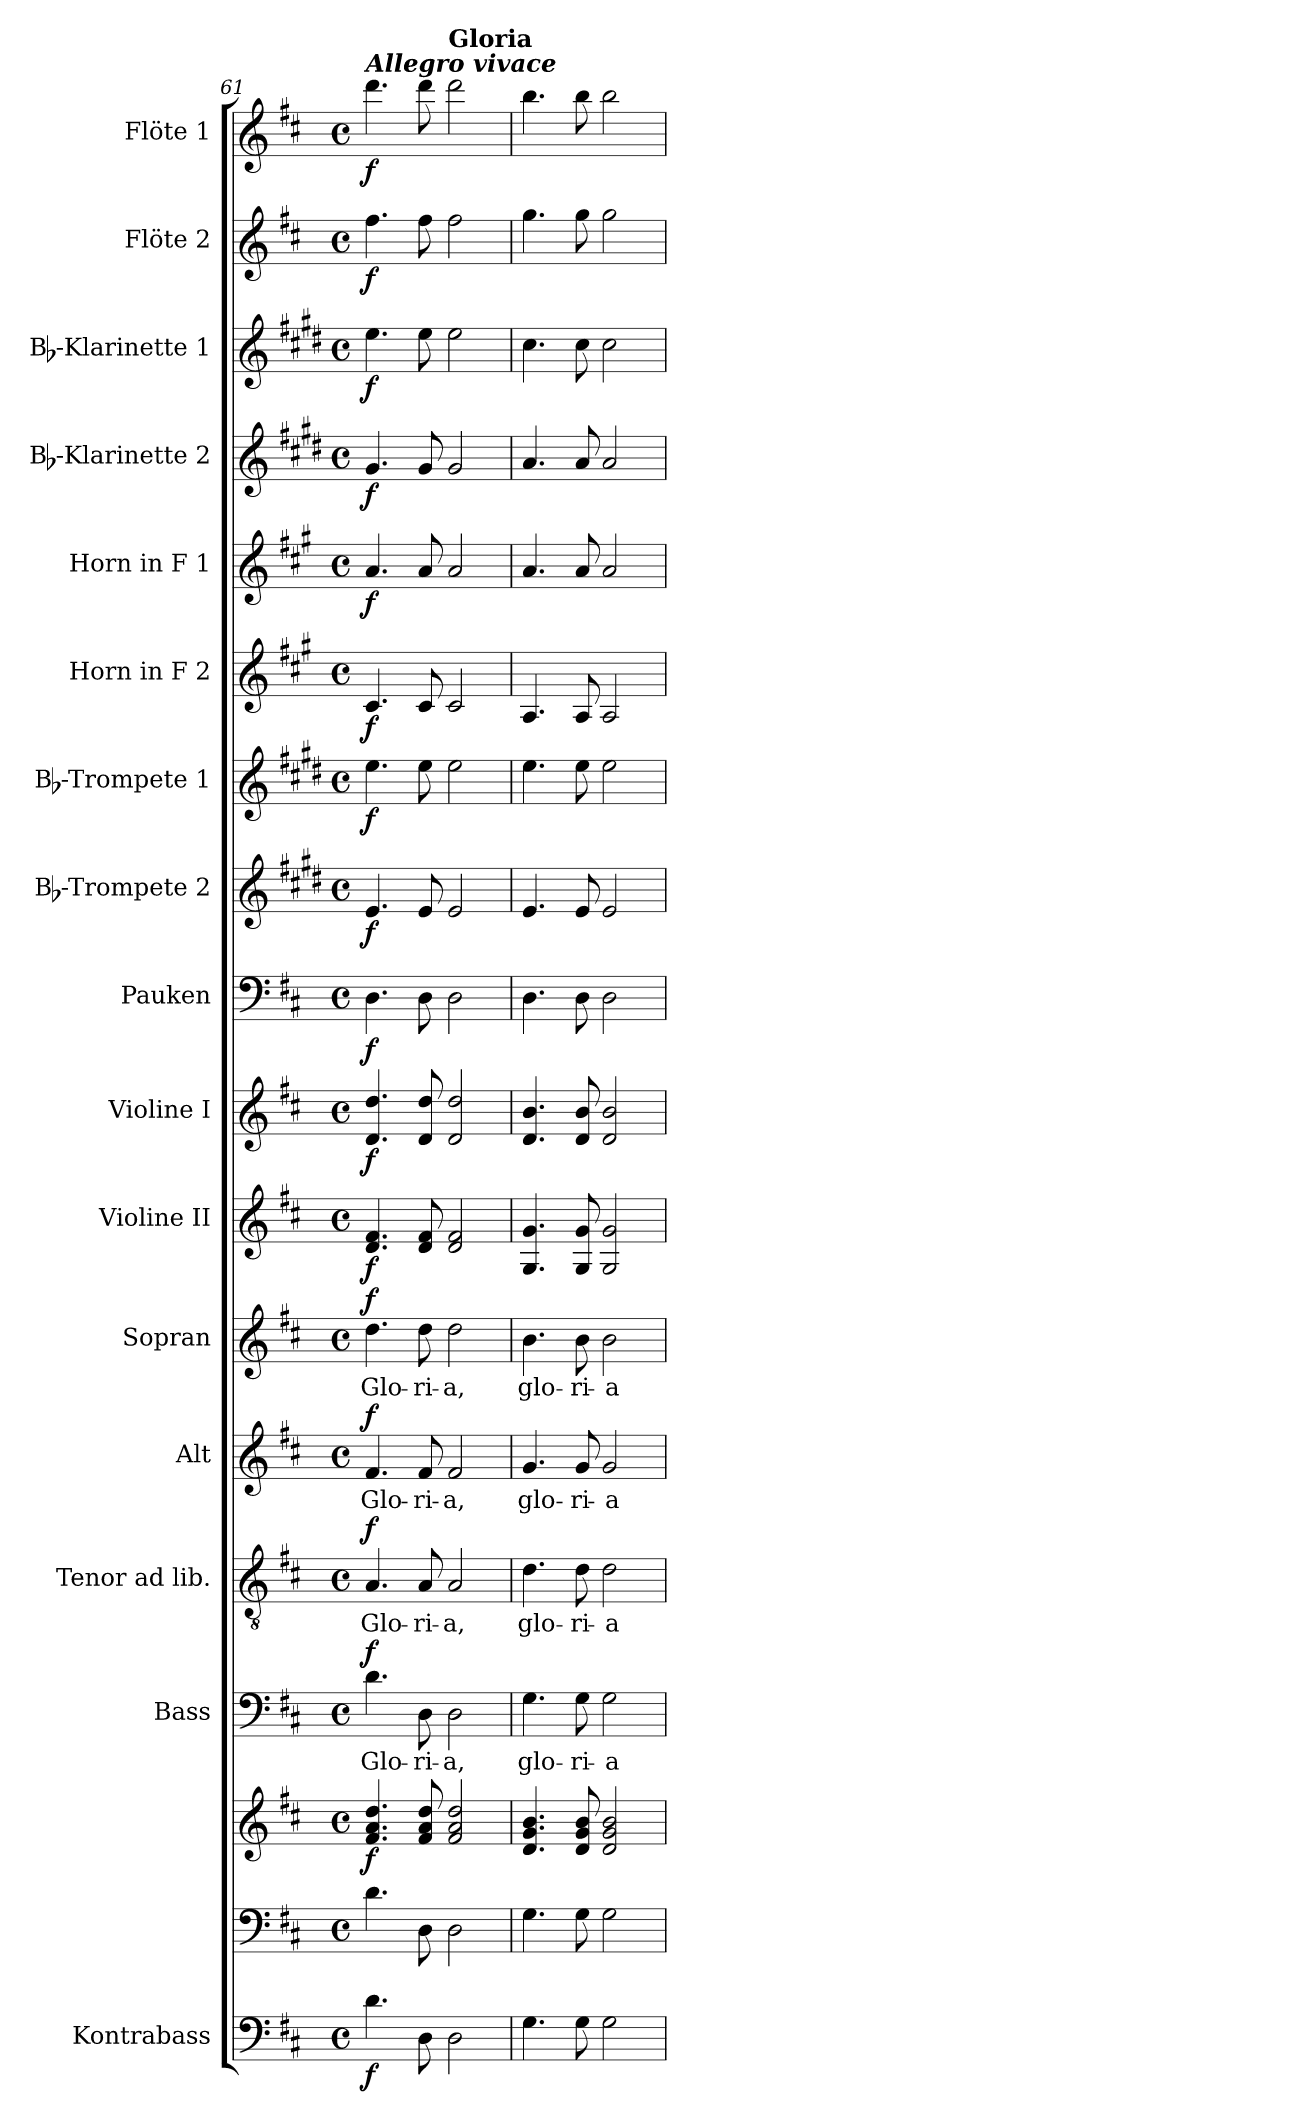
**kern	**dynam	**kern	**kern	**dynam	**kern	**text	**dynam	**kern	**text	**dynam	**kern	**text	**dynam	**kern	**text	**dynam	**kern	**dynam	**kern	**dynam	**kern	**dynam	**kern	**dynam	**kern	**dynam	**kern	**dynam	**kern	**dynam	**kern	**dynam	**kern	**dynam	**kern	**dynam	**kern	**dynam
*part17	*part17	*part16	*part16	*part16	*part15	*part15	*part15	*part14	*part14	*part14	*part13	*part13	*part13	*part12	*part12	*part12	*part11	*part11	*part10	*part10	*part9	*part9	*part8	*part8	*part7	*part7	*part6	*part6	*part5	*part5	*part4	*part4	*part3	*part3	*part2	*part2	*part1	*part1
*staff18	*staff18	*staff17	*staff16	*staff16/17	*staff15	*staff15	*staff15	*staff14	*staff14	*staff14	*staff13	*staff13	*staff13	*staff12	*staff12	*staff12	*staff11	*staff11	*staff10	*staff10	*staff9	*staff9	*staff8	*staff8	*staff7	*staff7	*staff6	*staff6	*staff5	*staff5	*staff4	*staff4	*staff3	*staff3	*staff2	*staff2	*staff1	*staff1
*I"Kontrabass	*	*	*	*	*I"Bass	*	*	*I"Tenor ad lib.	*	*	*I"Alt	*	*	*I"Sopran	*	*	*I"Violine II	*	*I"Violine I	*	*I"Pauken	*	*I"Bb-Trompete 2	*	*I"Bb-Trompete 1	*	*I"Horn in F 2	*	*I"Horn in F 1	*	*I"Bb-Klarinette 2	*	*I"Bb-Klarinette 1	*	*I"Flöte 2	*	*I"Flöte 1	*
*I'Kb.	*	*	*	*	*I'B.	*	*	*I'T.	*	*	*I'A.	*	*	*I'S.	*	*	*I'Vl. II	*	*I'Vl. I	*	*I'Pk.	*	*I'Bb Trp. 2	*	*I'Bb Trp. 1	*	*	*	*	*	*I'Bb Kl. 2	*	*I'Bb Kl. 1	*	*I'Fl. 2	*	*I'Fl. 1	*
!!LO:PB:g=z
*clefF4	*	*clefF4	*clefG2	*	*clefF4	*	*	*clefGv2	*	*	*clefG2	*	*	*clefG2	*	*	*clefG2	*	*clefG2	*	*clefF4	*	*clefG2	*	*clefG2	*	*clefG2	*	*clefG2	*	*clefG2	*	*clefG2	*	*clefG2	*	*clefG2	*
*ITrd7c12	*	*	*	*	*	*	*	*	*	*	*	*	*	*	*	*	*	*	*	*	*	*	*ITrd1c2	*	*ITrd1c2	*	*ITrd4c7	*	*ITrd4c7	*	*ITrd1c2	*	*ITrd1c2	*	*	*	*	*
*k[f#c#]	*	*k[f#c#]	*k[f#c#]	*	*k[f#c#]	*	*	*k[f#c#]	*	*	*k[f#c#]	*	*	*k[f#c#]	*	*	*k[f#c#]	*	*k[f#c#]	*	*k[f#c#]	*	*k[f#c#]	*	*k[f#c#]	*	*k[f#c#]	*	*k[f#c#]	*	*k[f#c#]	*	*k[f#c#]	*	*k[f#c#]	*	*k[f#c#]	*
*D:	*	*D:	*D:	*	*D:	*	*	*D:	*	*	*D:	*	*	*D:	*	*	*D:	*	*D:	*	*D:	*	*D:	*	*D:	*	*D:	*	*D:	*	*D:	*	*D:	*	*D:	*	*D:	*
*M4/4	*	*M4/4	*M4/4	*	*M4/4	*	*	*M4/4	*	*	*M4/4	*	*	*M4/4	*	*	*M4/4	*	*M4/4	*	*M4/4	*	*M4/4	*	*M4/4	*	*M4/4	*	*M4/4	*	*M4/4	*	*M4/4	*	*M4/4	*	*M4/4	*
*met(c)	*	*met(c)	*met(c)	*	*met(c)	*	*	*met(c)	*	*	*met(c)	*	*	*met(c)	*	*	*met(c)	*	*met(c)	*	*met(c)	*	*met(c)	*	*met(c)	*	*met(c)	*	*met(c)	*	*met(c)	*	*met(c)	*	*met(c)	*	*met(c)	*
=61	=61	=61	=61	=61	=61	=61	=61	=61	=61	=61	=61	=61	=61	=61	=61	=61	=61	=61	=61	=61	=61	=61	=61	=61	=61	=61	=61	=61	=61	=61	=61	=61	=61	=61	=61	=61	=61	=61
!	!	!	!	!	!	!	!	!	!	!	!	!	!	!	!	!	!	!	!	!	!	!	!	!	!	!	!	!	!	!	!	!	!	!	!	!	!LO:TX:a:Bi:t=Allegro vivace	!
!	!LO:DY:b	!	!	!LO:DY:b	!	!LO:LY:b	!LO:DY:a	!	!LO:LY:b	!LO:DY:a	!	!LO:LY:b	!LO:DY:a	!	!LO:LY:b	!LO:DY:a	!	!LO:DY:b	!	!LO:DY:b	!	!LO:DY:b	!	!LO:DY:b	!	!LO:DY:b	!	!LO:DY:b	!	!LO:DY:b	!	!LO:DY:b	!	!LO:DY:b	!	!LO:DY:b	!	!LO:DY:b
4.D\	f	4.d\	4.f#/ 4.a/ 4.dd/	f	4.d\	Glo-	f	4.A/	Glo-	f	4.f#/	Glo-	f	4.dd\	Glo-	f	4.d/ 4.f#/	f	4.d/ 4.dd/	f	4.D\	f	4.d/	f	4.dd\	f	4.F#/	f	4.d/	f	4.f#/	f	4.dd\	f	4.ff#\	f	4.ddd\	f
!	!	!	!	!	!	!LO:LY:b	!	!	!LO:LY:b	!	!	!LO:LY:b	!	!	!LO:LY:b	!	!	!	!	!	!	!	!	!	!	!	!	!	!	!	!	!	!	!	!	!	!	!
8DD\	.	8D\	8f#/ 8a/ 8dd/	.	8D\	-ri-	.	8A/	-ri-	.	8f#/	-ri-	.	8dd\	-ri-	.	8d/ 8f#/	.	8d/ 8dd/	.	8D\	.	8d/	.	8dd\	.	8F#/	.	8d/	.	8f#/	.	8dd\	.	8ff#\	.	8ddd\	.
!	!	!	!	!	!	!	!	!	!	!	!	!	!	!	!	!	!	!	!	!	!	!	!	!	!	!	!	!	!	!	!	!	!	!	!	!	!LO:TX:a:B:t=Gloria	!
!	!	!	!	!	!	!LO:LY:b	!	!	!LO:LY:b	!	!	!LO:LY:b	!	!	!LO:LY:b	!	!	!	!	!	!	!	!	!	!	!	!	!	!	!	!	!	!	!	!	!	!	!
2DD\	.	2D\	2f#/ 2a/ 2dd/	.	2D\	-a,	.	2A/	-a,	.	2f#/	-a,	.	2dd\	-a,	.	2d/ 2f#/	.	2d/ 2dd/	.	2D\	.	2d/	.	2dd\	.	2F#/	.	2d/	.	2f#/	.	2dd\	.	2ff#\	.	2ddd\	.
=62	=62	=62	=62	=62	=62	=62	=62	=62	=62	=62	=62	=62	=62	=62	=62	=62	=62	=62	=62	=62	=62	=62	=62	=62	=62	=62	=62	=62	=62	=62	=62	=62	=62	=62	=62	=62	=62	=62
!	!	!	!	!	!	!LO:LY:b	!	!	!LO:LY:b	!	!	!LO:LY:b	!	!	!LO:LY:b	!	!	!	!	!	!	!	!	!	!	!	!	!	!	!	!	!	!	!	!	!	!	!
4.GG\	.	4.G\	4.d/ 4.g/ 4.b/	.	4.G\	glo-	.	4.d\	glo-	.	4.g/	glo-	.	4.b\	glo-	.	4.G/ 4.g/	.	4.d/ 4.b/	.	4.D\	.	4.d/	.	4.dd\	.	4.D/	.	4.d/	.	4.g/	.	4.b\	.	4.gg\	.	4.bb\	.
!	!	!	!	!	!	!LO:LY:b	!	!	!LO:LY:b	!	!	!LO:LY:b	!	!	!LO:LY:b	!	!	!	!	!	!	!	!	!	!	!	!	!	!	!	!	!	!	!	!	!	!	!
8GG\	.	8G\	8d/ 8g/ 8b/	.	8G\	-ri-	.	8d\	-ri-	.	8g/	-ri-	.	8b\	-ri-	.	8G/ 8g/	.	8d/ 8b/	.	8D\	.	8d/	.	8dd\	.	8D/	.	8d/	.	8g/	.	8b\	.	8gg\	.	8bb\	.
!	!	!	!	!	!	!LO:LY:b	!	!	!LO:LY:b	!	!	!LO:LY:b	!	!	!LO:LY:b	!	!	!	!	!	!	!	!	!	!	!	!	!	!	!	!	!	!	!	!	!	!	!
2GG\	.	2G\	2d/ 2g/ 2b/	.	2G\	-a	.	2d\	-a	.	2g/	-a	.	2b\	-a	.	2G/ 2g/	.	2d/ 2b/	.	2D\	.	2d/	.	2dd\	.	2D/	.	2d/	.	2g/	.	2b\	.	2gg\	.	2bb\	.
=	=	=	=	=	=	=	=	=	=	=	=	=	=	=	=	=	=	=	=	=	=	=	=	=	=	=	=	=	=	=	=	=	=	=	=	=	=	=
*-	*-	*-	*-	*-	*-	*-	*-	*-	*-	*-	*-	*-	*-	*-	*-	*-	*-	*-	*-	*-	*-	*-	*-	*-	*-	*-	*-	*-	*-	*-	*-	*-	*-	*-	*-	*-	*-	*-
